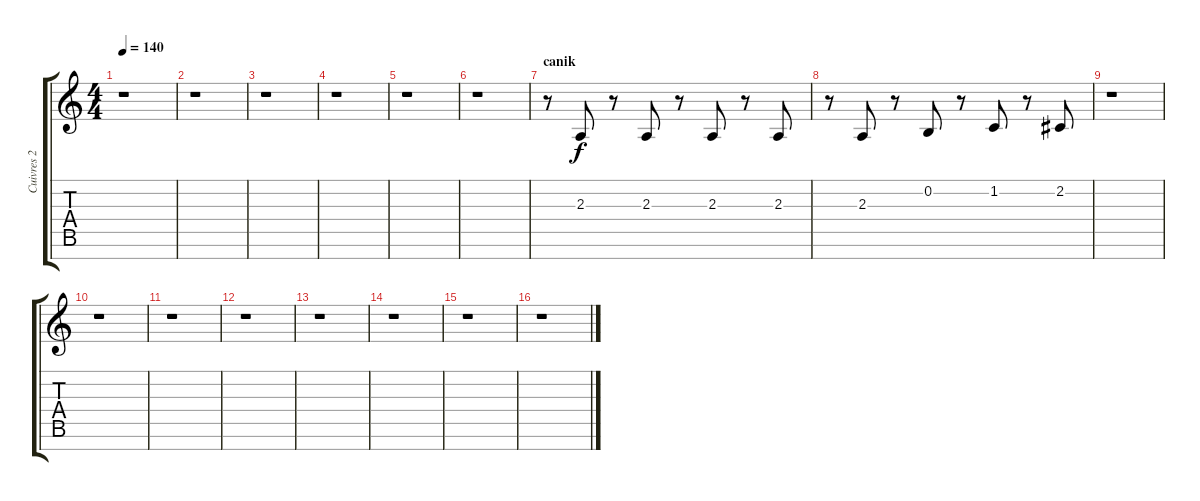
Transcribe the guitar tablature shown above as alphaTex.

\track ("Cuivres 2" "Cuivres 2") {instrument trombone}
\staff {score tabs}
\tuning (E4 B3 G3 D3 A2 E2 B1) {hide}
\ts (4 4)
\tempo 140
\clef g2
\ks c
r.1{dy f} |
r.1 |
r.1 |
r.1 |
r.1 |
r.1 |
\section ("" "canik")
r.8 2.3.8 r.8 2.3.8 r.8 2.3.8 r.8 2.3.8 |
r.8 2.3.8 r.8 0.2.8 r.8 1.2.8 r.8 2.2.8 |
\section ("" "")
r.1 |
r.1 |
r.1 |
r.1 |
r.1 |
r.1 |
\section ("" "")
r.1 |
r.1
